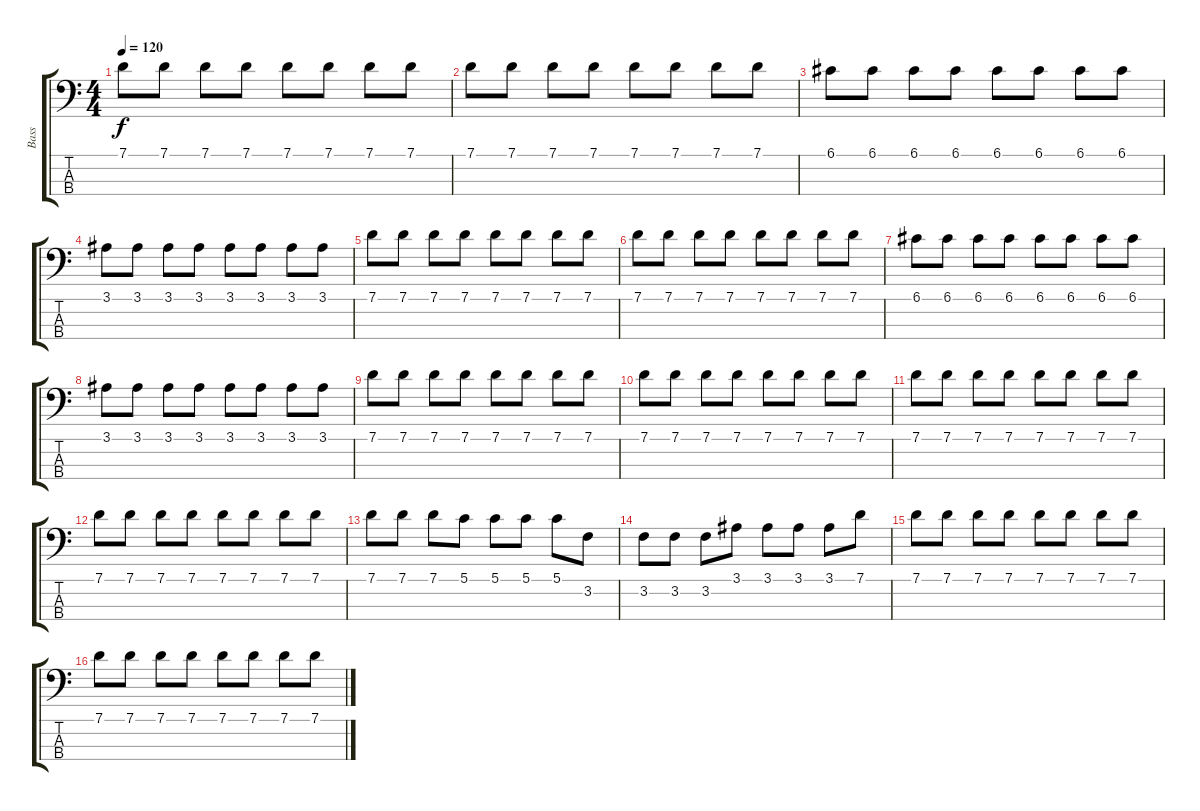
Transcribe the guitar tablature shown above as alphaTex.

\track ("Bass" "Bass") {solo instrument electricbassfinger}
\staff {score tabs}
\tuning (G2 D2 A1 E1) {hide}
\ts (4 4)
\tempo 120
\clef f4
\ks c
7.1.8{dy f instrument electricbassfinger} 7.1.8 7.1.8 7.1.8 7.1.8 7.1.8 7.1.8 7.1.8 |
7.1.8 7.1.8 7.1.8 7.1.8 7.1.8 7.1.8 7.1.8 7.1.8 |
6.1.8 6.1.8 6.1.8 6.1.8 6.1.8 6.1.8 6.1.8 6.1.8 |
3.1.8 3.1.8 3.1.8 3.1.8 3.1.8 3.1.8 3.1.8 3.1.8 |
7.1.8 7.1.8 7.1.8 7.1.8 7.1.8 7.1.8 7.1.8 7.1.8 |
7.1.8 7.1.8 7.1.8 7.1.8 7.1.8 7.1.8 7.1.8 7.1.8 |
6.1.8 6.1.8 6.1.8 6.1.8 6.1.8 6.1.8 6.1.8 6.1.8 |
3.1.8 3.1.8 3.1.8 3.1.8 3.1.8 3.1.8 3.1.8 3.1.8 |
7.1.8 7.1.8 7.1.8 7.1.8 7.1.8 7.1.8 7.1.8 7.1.8 |
7.1.8 7.1.8 7.1.8 7.1.8 7.1.8 7.1.8 7.1.8 7.1.8 |
7.1.8 7.1.8 7.1.8 7.1.8 7.1.8 7.1.8 7.1.8 7.1.8 |
7.1.8 7.1.8 7.1.8 7.1.8 7.1.8 7.1.8 7.1.8 7.1.8 |
7.1.8 7.1.8 7.1.8 5.1.8 5.1.8 5.1.8 5.1.8 3.2.8 |
3.2.8 3.2.8 3.2.8 3.1.8 3.1.8 3.1.8 3.1.8 7.1.8 |
7.1.8 7.1.8 7.1.8 7.1.8 7.1.8 7.1.8 7.1.8 7.1.8 |
7.1.8 7.1.8 7.1.8 7.1.8 7.1.8 7.1.8 7.1.8 7.1.8
